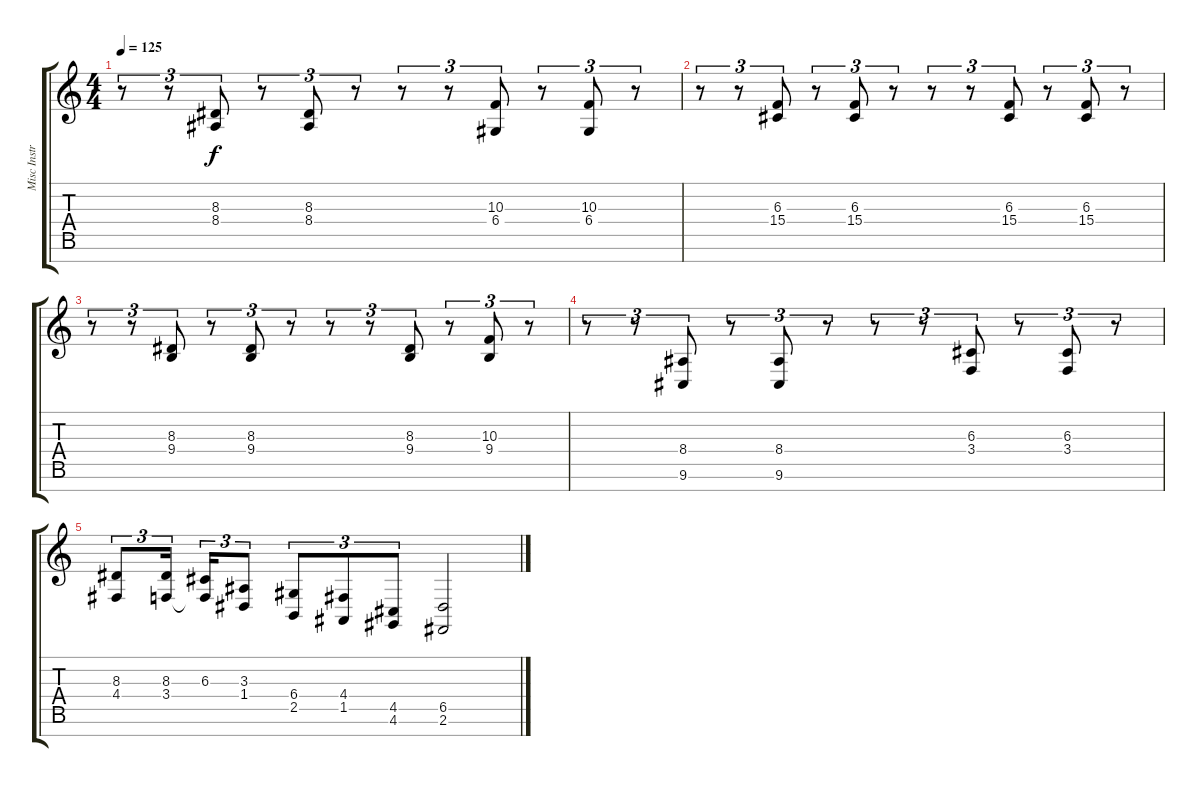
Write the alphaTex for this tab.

\track ("Misc Instruments" "Misc Instr") {instrument orchestralharp}
\staff {score tabs}
\tuning (E4 B3 G3 D3 A2 E2 B1) {hide}
\ts (4 4)
\tempo 125
\clef g2
\ks c
r.8{tu (3 2) dy f} r.8{tu (3 2)} (8.3 8.4).8{tu (3 2)} r.8{tu (3 2)} (8.3 8.4).8{tu (3 2)} r.8{tu (3 2)} r.8{tu (3 2)} r.8{tu (3 2)} (10.3 6.4).8{tu (3 2)} r.8{tu (3 2)} (10.3 6.4).8{tu (3 2)} r.8{tu (3 2)} |
r.8{tu (3 2)} r.8{tu (3 2)} (6.3 15.4).8{tu (3 2)} r.8{tu (3 2)} (6.3 15.4).8{tu (3 2)} r.8{tu (3 2)} r.8{tu (3 2)} r.8{tu (3 2)} (6.3 15.4).8{tu (3 2)} r.8{tu (3 2)} (6.3 15.4).8{tu (3 2)} r.8{tu (3 2)} |
r.8{tu (3 2)} r.8{tu (3 2)} (8.3 9.4).8{tu (3 2)} r.8{tu (3 2)} (8.3 9.4).8{tu (3 2)} r.8{tu (3 2)} r.8{tu (3 2)} r.8{tu (3 2)} (8.3 9.4).8{tu (3 2)} r.8{tu (3 2)} (10.3 9.4).8{tu (3 2)} r.8{tu (3 2)} |
r.8{tu (3 2)} r.8{tu (3 2)} (8.4 9.6).8{tu (3 2)} r.8{tu (3 2)} (8.4 9.6).8{tu (3 2)} r.8{tu (3 2)} r.8{tu (3 2)} r.8{tu (3 2)} (6.3 3.4).8{tu (3 2)} r.8{tu (3 2)} (6.3 3.4).8{tu (3 2)} r.8{tu (3 2)} |
(8.3 4.4).8{tu (3 2)} (8.3 3.4).16{tu (3 2)} (6.3 3.4{t}).16{tu (3 2)} (3.3 1.4).8{tu (3 2)} (6.4 2.5).8{tu (3 2)} (4.4 1.5).8{tu (3 2)} (4.5 4.6).8{tu (3 2)} (6.5 2.6).2
